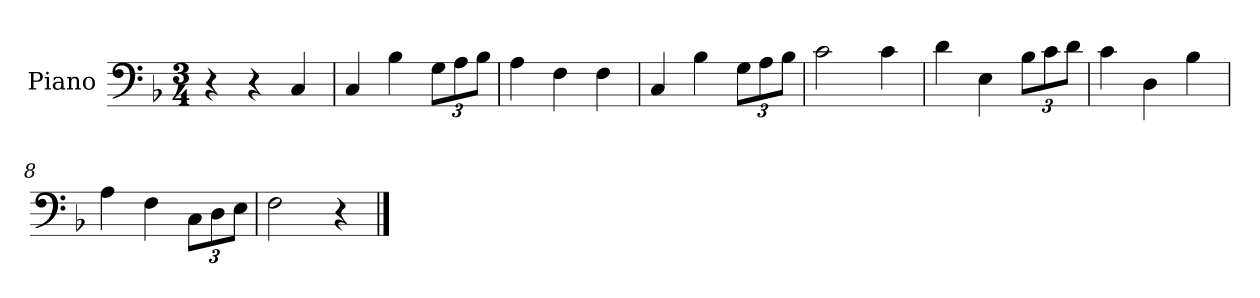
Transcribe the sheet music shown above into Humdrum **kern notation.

**kern
*part1
*staff1
*I"Piano
*I'Pno.
*clefF4
*k[b-]
*M3/4
*MM120
=1
4r
4r
4C/
=2
4C/
4B-\
*Xbrackettup
12G\L
12A\
12B-\J
=3
4A\
4F\
4F\
=4
4C/
4B-\
12G\L
12A\
12B-\J
=5
2c\
4c\
=6
4d\
4E\
12B-\L
12c\
12d\J
=7
4c\
4D\
4B-\
=8
4A\
4F\
12C\L
12D\
12E\J
=9
2F\
4r
==
*-
